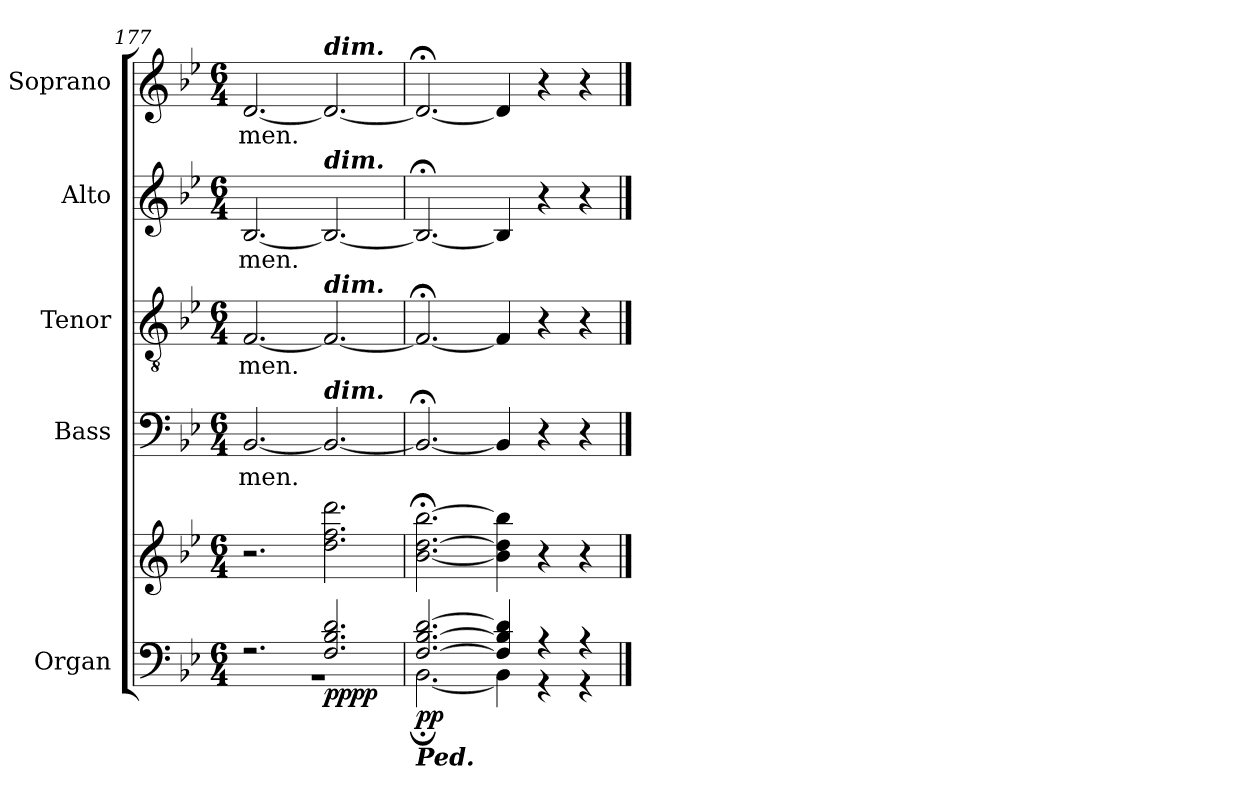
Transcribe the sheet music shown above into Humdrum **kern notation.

**kern	**kern	**dynam	**kern	**text	**kern	**text	**kern	**text	**kern	**text
*part5	*part5	*part5	*part4	*part4	*part3	*part3	*part2	*part2	*part1	*part1
*staff6	*staff5	*staff5/6	*staff4	*staff4	*staff3	*staff3	*staff2	*staff2	*staff1	*staff1
*I"Organ	*	*	*I"Bass	*	*I"Tenor	*	*I"Alto	*	*I"Soprano	*
*	*	*	*I'B	*	*I'T	*	*I'A	*	*I'S	*
*clefF4	*clefG2	*	*clefF4	*	*clefGv2	*	*clefG2	*	*clefG2	*
*k[b-e-]	*k[b-e-]	*	*k[b-e-]	*	*k[b-e-]	*	*k[b-e-]	*	*k[b-e-]	*
*B-:	*B-:	*	*B-:	*	*B-:	*	*B-:	*	*B-:	*
*M6/4	*M6/4	*	*M6/4	*	*M6/4	*	*M6/4	*	*M6/4	*
=177	=177	=177	=177	=177	=177	=177	=177	=177	=177	=177
*^	*	*	*	*	*	*	*	*	*	*
!	!LO:N:vis=1	!	!	!	!LO:LY:b	!	!LO:LY:b	!	!LO:LY:b	!	!LO:LY:b
2.r	1.r	2.r	.	[2.BB-	-men.	[2.F	-men.	[2.B-	-men.	[2.d	-men.
!	!	!	!	!	!	!	!	!	!	!LO:TX:a:Bi:t=dim.	!
!	!	!	!	!	!	!	!	!LO:TX:a:Bi:t=dim.	!	!	!
!	!	!	!	!	!	!LO:TX:a:Bi:t=dim.	!	!	!	!	!
!	!	!	!	!LO:TX:a:Bi:t=dim.	!	!	!	!	!	!	!
!	!	!	!LO:DY:b=2	!	!	!	!	!	!	!	!
!	!	!	!LO:DY:n=1:b	!	!	!	!	!	!	!	!
2.F/ 2.B-/ 2.d/	.	2.dd 2.ff 2.ddd	pp pp	2.BB-_	.	2.F_	.	2.B-_	.	2.d_	.
=178	=178	=178	=178	=178	=178	=178	=178	=178	=178	=178	=178
!LO:TX:b:Bi:t=Ped.	!	!	!	!	!	!	!	!	!	!	!
!	!	!	!LO:DY:b=2	!	!	!	!	!	!	!	!
[2.F/ [2.B-/ [2.d/	[2.BB-;\	[2.b-;< [2.dd;< [2.bb-;<	pp	2.BB-;<_	.	2.F;<_	.	2.B-;<_	.	2.d;<_	.
4F/] 4B-/] 4d/]	4BB-\]	4b-] 4dd] 4bb-]	.	4BB-]	.	4F]	.	4B-]	.	4d]	.
4r	4r	4r	.	4r	.	4r	.	4r	.	4r	.
4r	4r	4r	.	4r	.	4r	.	4r	.	4r	.
*v	*v	*	*	*	*	*	*	*	*	*	*
==	==	==	==	==	==	==	==	==	==	==
*-	*-	*-	*-	*-	*-	*-	*-	*-	*-	*-
